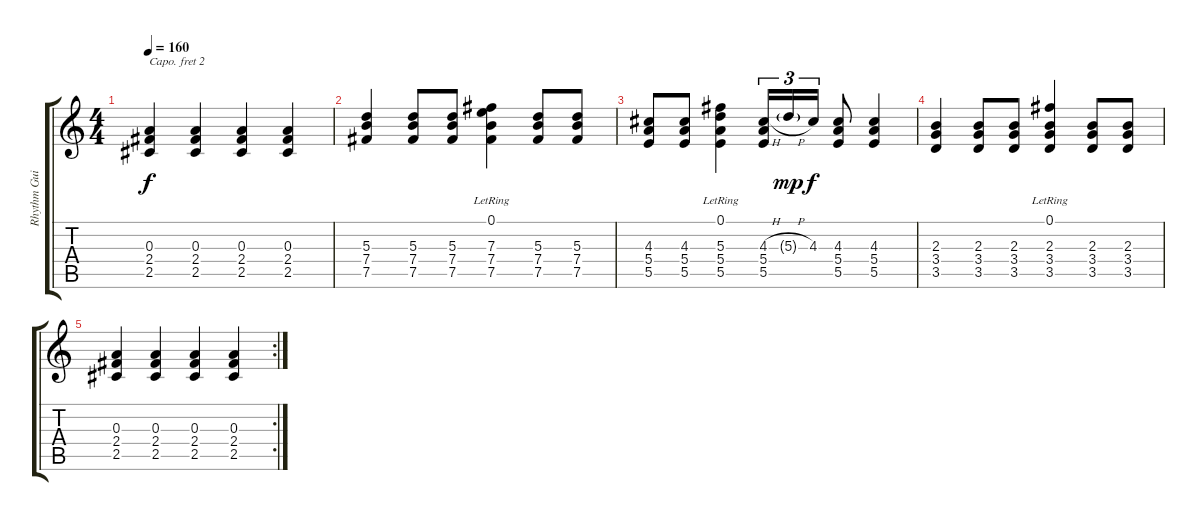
\track ("Rhythm Guitar" "Rhythm Gui") {instrument electricguitarclean}
\staff {score tabs}
\capo 2
\tuning (E4 B3 G3 D3 A2 E2) {hide}
\ts (4 4)
\tempo 160
\clef g2
\ks c
(0.3 2.4 2.5).4{dy f} (0.3 2.4 2.5).4 (0.3 2.4 2.5).4 (0.3 2.4 2.5).4 |
(5.3 7.4 7.5).4 (5.3 7.4 7.5).8 (5.3 7.4 7.5).8 (0.1{lr} 7.3 7.4 7.5).4 (5.3 7.4 7.5).8 (5.3 7.4 7.5).8 |
(4.3 5.4 5.5).8 (4.3 5.4 5.5).8 (0.1{lr} 5.3 5.4 5.5).4 (4.3{h} 5.4 5.5).16{tu (3 2)} 5.3{h g}.16{tu (3 2) dy mp} 4.3.16{tu (3 2) dy f} (4.3 5.4 5.5).8 (4.3 5.4 5.5).4 |
(2.3 3.4 3.5).4 (2.3 3.4 3.5).8 (2.3 3.4 3.5).8 (0.1{lr} 2.3 3.4 3.5).4 (2.3 3.4 3.5).8 (2.3 3.4 3.5).8 |
\rc 2
(0.3 2.4 2.5).4 (0.3 2.4 2.5).4 (0.3 2.4 2.5).4 (0.3 2.4 2.5).4
